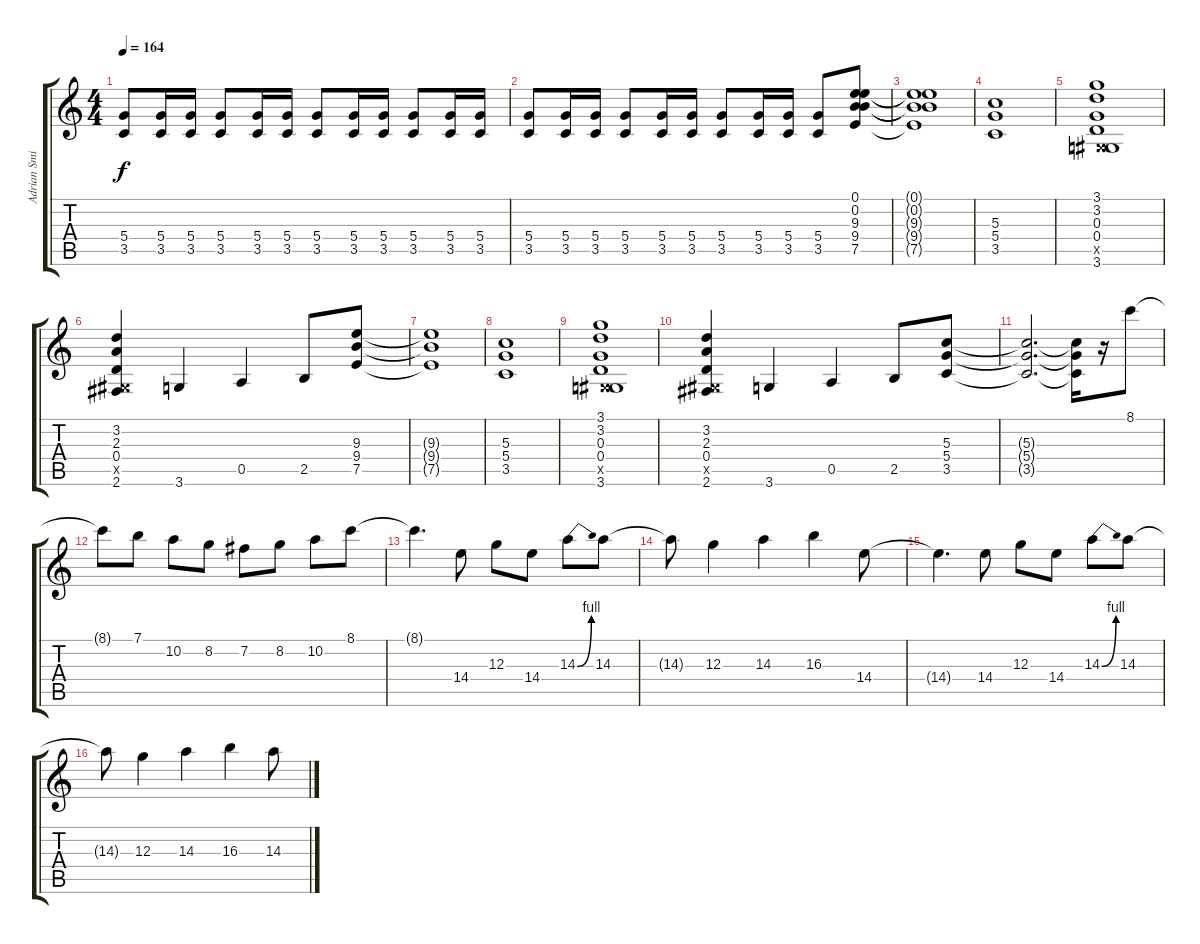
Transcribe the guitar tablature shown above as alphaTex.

\track ("Adrian Smith (Guitar 1)" "Adrian Smi") {instrument distortionguitar}
\staff {score tabs}
\tuning (E4 B3 G3 D3 A2 E2) {hide}
\ts (4 4)
\tempo 164
\clef g2
\ks c
(5.4 3.5).8{dy f} (5.4 3.5).16 (5.4 3.5).16 (5.4 3.5).8 (5.4 3.5).16 (5.4 3.5).16 (5.4 3.5).8 (5.4 3.5).16 (5.4 3.5).16 (5.4 3.5).8 (5.4 3.5).16 (5.4 3.5).16 |
(5.4 3.5).8 (5.4 3.5).16 (5.4 3.5).16 (5.4 3.5).8 (5.4 3.5).16 (5.4 3.5).16 (5.4 3.5).8 (5.4 3.5).16 (5.4 3.5).16 (5.4 3.5).8 (0.1 0.2 9.3 9.4 7.5).8 |
(0.1{t} 0.2{t} 9.3{t} 9.4{t} 7.5{t}).1 |
(5.3 5.4 3.5).1 |
(3.1 3.2 0.3 0.4 -1.5{x} 3.6).1 |
(3.2 2.3 0.4 -1.5{x} 2.6).4 3.6.4 0.5.4 2.5.8 (9.3 9.4 7.5).8 |
(9.3{t} 9.4{t} 7.5{t}).1 |
(5.3 5.4 3.5).1 |
(3.1 3.2 0.3 0.4 -1.5{x} 3.6).1 |
(3.2 2.3 0.4 -1.5{x} 2.6).4 3.6.4 0.5.4 2.5.8 (5.3 5.4 3.5).8 |
(5.3{t} 5.4{t} 3.5{t}).2{d} (5.3{t} 5.4{t} 3.5{t}).16 r.16 8.1.8 |
8.1{t}.8 7.1.8 10.2.8 8.2.8 7.2.8 8.2.8 10.2.8 8.1.8 |
8.1{t}.4{d} 14.4.8 12.3.8 14.4.8 14.3{be (bend 0 0 60 4)}.8 14.3.8 |
14.3{t}.8 12.3.4 14.3.4 16.3.4 14.4.8 |
14.4{t}.4{d} 14.4.8 12.3.8 14.4.8 14.3{be (bend 0 0 60 4)}.8 14.3.8 |
14.3{t}.8 12.3.4 14.3.4 16.3.4 14.3.8
